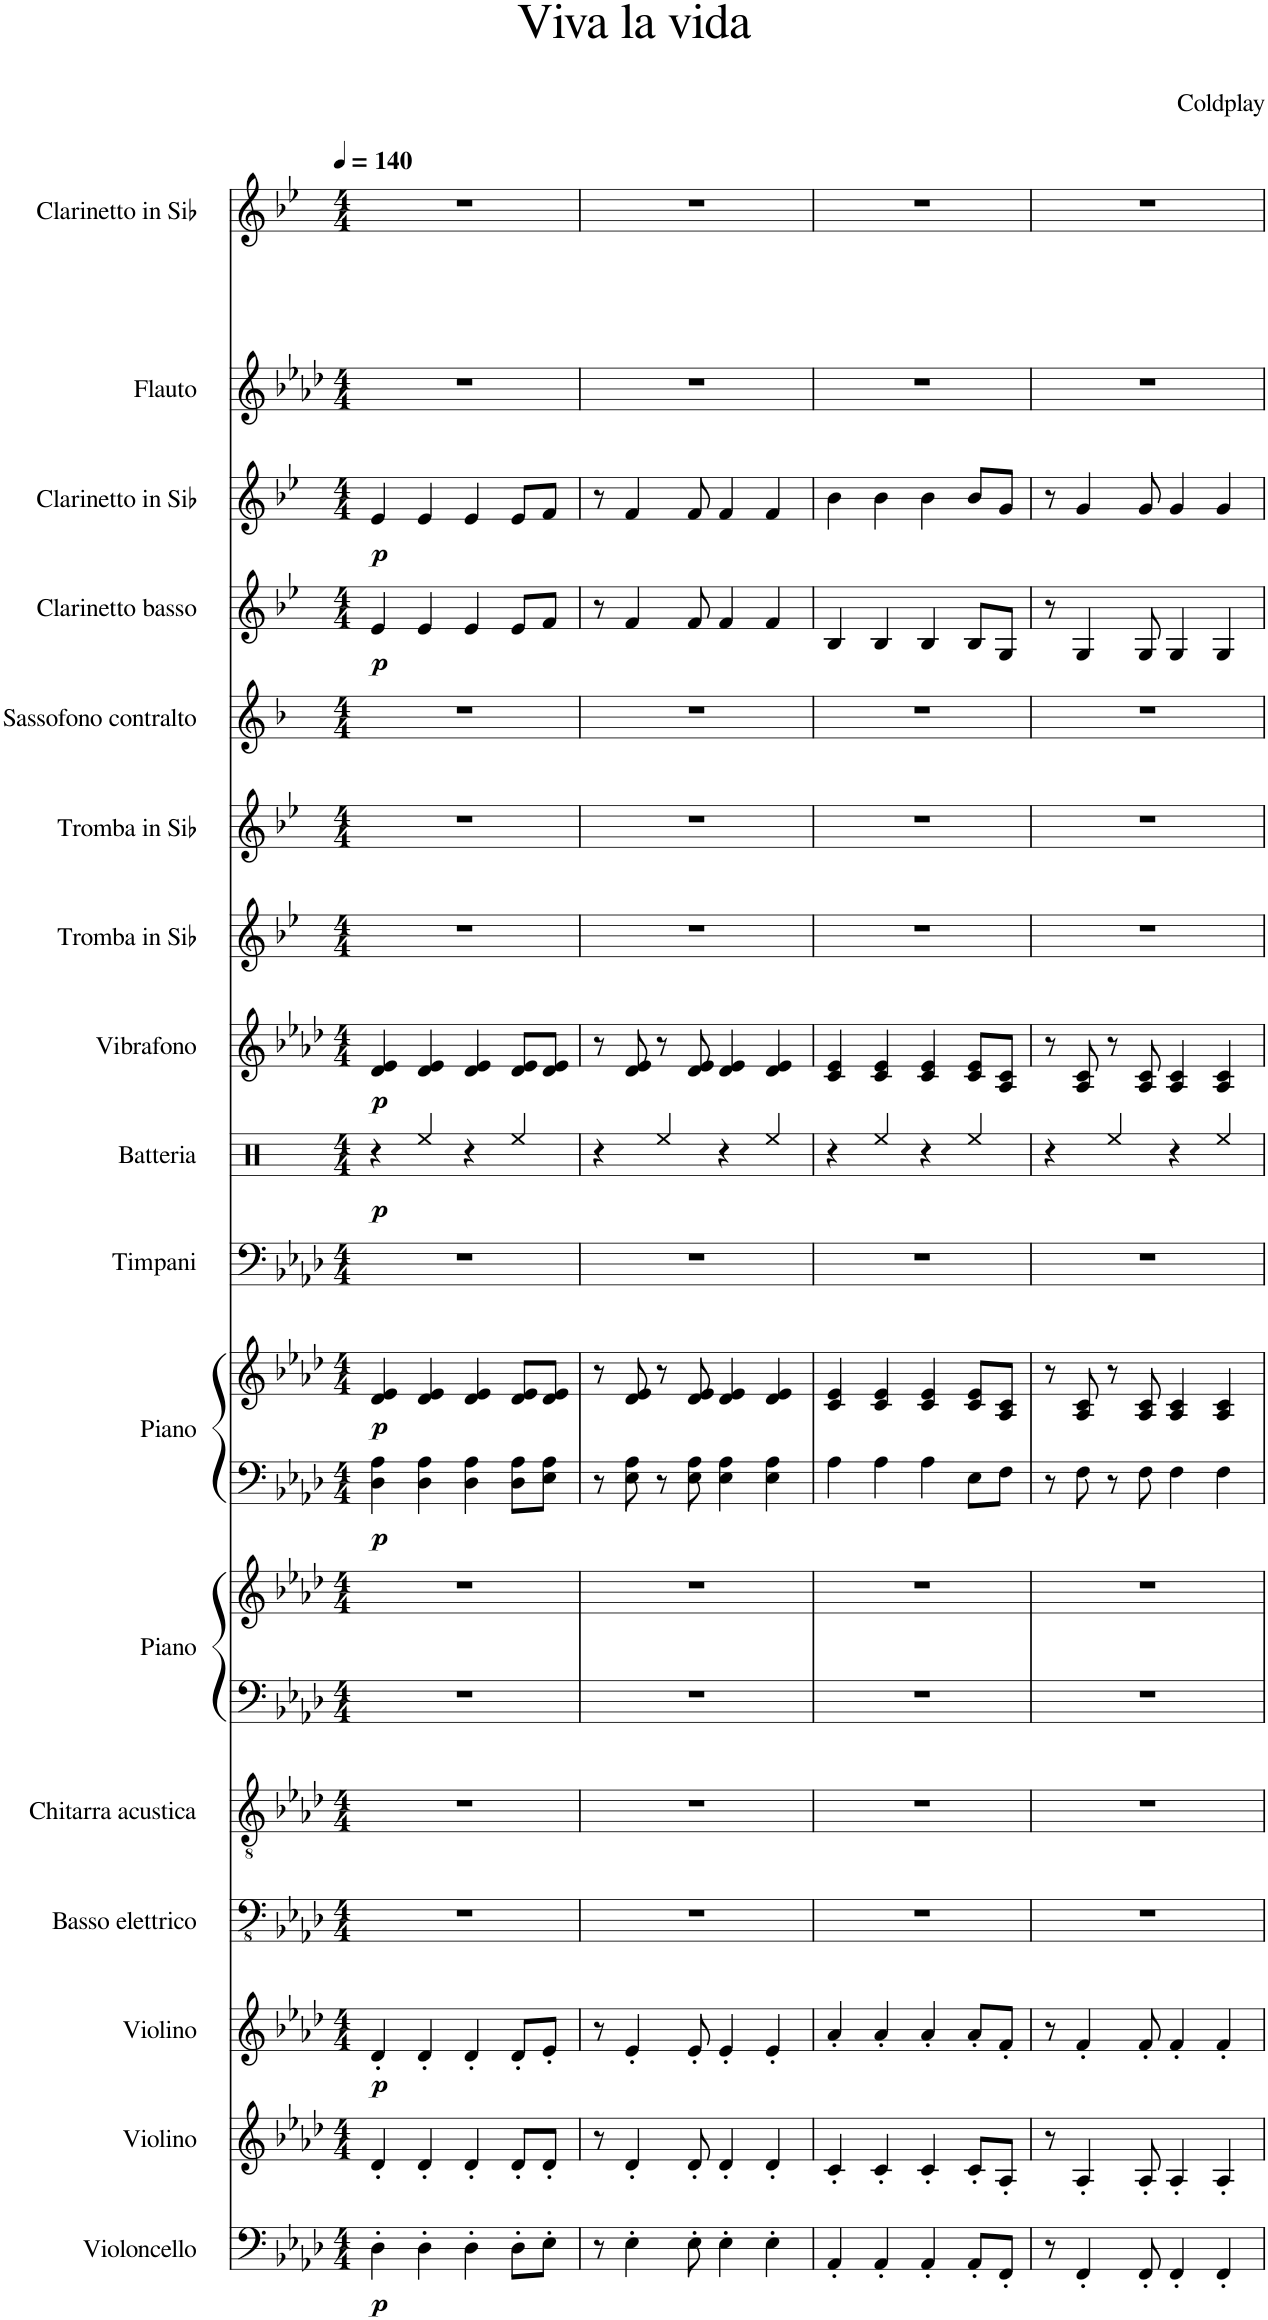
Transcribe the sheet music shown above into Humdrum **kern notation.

**kern	**dynam	**kern	**kern	**dynam	**kern	**kern	**kern	**kern	**kern	**kern	**dynam	**kern	**kern	**dynam	**kern	**dynam	**kern	**kern	**kern	**kern	**dynam	**kern	**dynam	**kern	**kern
*part17	*part17	*part16	*part15	*part15	*part14	*part13	*part12	*part12	*part11	*part11	*part11	*part10	*part9	*part9	*part8	*part8	*part7	*part6	*part5	*part4	*part4	*part3	*part3	*part2	*part1
*staff19	*staff19	*staff18	*staff17	*staff17	*staff16	*staff15	*staff14	*staff13	*staff12	*staff11	*staff11/12	*staff10	*staff9	*staff9	*staff8	*staff8	*staff7	*staff6	*staff5	*staff4	*staff4	*staff3	*staff3	*staff2	*staff1
*I"Violoncello	*	*I"Violino	*I"Violino	*	*I"Basso elettrico	*I"Chitarra acustica	*I"Piano	*	*I"Piano	*	*	*I"Timpani	*I"Batteria	*	*I"Vibrafono	*	*I"Tromba in Sib	*I"Tromba in Sib	*I"Sassofono contralto	*I"Clarinetto basso	*	*I"Clarinetto in Sib	*	*I"Flauto	*I"Clarinetto in Sib
*I'Vc.	*	*I'Vln.	*I'Vln.	*	*I'B. el.	*	*	*	*	*	*	*I'Timp.	*I'Batt.	*	*I'Vib.	*	*I'Tr. Sib	*I'Tr. Sib	*	*I'Cl. b.	*	*I'Cl. Sib	*	*I'Fl.	*I'Cl. Sib
*clefF4	*	*clefG2	*clefG2	*	*clefFv4	*clefGv2	*clefF4	*clefG2	*clefF4	*clefG2	*	*clefF4	*clefX	*	*clefG2	*	*clefG2	*clefG2	*clefG2	*clefG2	*	*clefG2	*	*clefG2	*clefG2
*	*	*	*	*	*	*	*	*	*	*	*	*	*	*	*	*	*Trd1c2	*Trd1c2	*Trd5c9	*Trd8c14	*	*Trd1c2	*	*	*Trd1c2
*k[b-e-a-d-]	*	*k[b-e-a-d-]	*k[b-e-a-d-]	*	*k[b-e-a-d-]	*k[b-e-a-d-]	*k[b-e-a-d-]	*k[b-e-a-d-]	*k[b-e-a-d-]	*k[b-e-a-d-]	*	*k[b-e-a-d-]	*k[]	*	*k[b-e-a-d-]	*	*k[b-e-]	*k[b-e-]	*k[b-]	*k[b-e-]	*	*k[b-e-]	*	*k[b-e-a-d-]	*k[b-e-]
*M4/4	*	*M4/4	*M4/4	*	*M4/4	*M4/4	*M4/4	*M4/4	*M4/4	*M4/4	*	*M4/4	*M4/4	*	*M4/4	*	*M4/4	*M4/4	*M4/4	*M4/4	*	*M4/4	*	*M4/4	*M4/4
*MM140	*	*MM140	*MM140	*	*MM140	*MM140	*MM140	*MM140	*MM140	*MM140	*	*MM140	*MM140	*	*MM140	*	*MM140	*MM140	*MM140	*MM140	*	*MM140	*	*MM140	*MM140
=1	=1	=1	=1	=1	=1	=1	=1	=1	=1	=1	=1	=1	=1	=1	=1	=1	=1	=1	=1	=1	=1	=1	=1	=1	=1
!	!LO:DY:b	!	!	!LO:DY:b	!	!	!	!	!	!	!LO:DY:b=2	!	!	!	!	!	!	!	!	!	!	!	!	!	!
!	!	!	!	!	!	!	!	!	!	!	!LO:DY:n=1:b	!	!	!LO:DY:b	!	!LO:DY:b	!	!	!	!	!LO:DY:b	!	!LO:DY:b	!	!
4D-'\	p	4d-'/	4d-'/	p	1r	1r	1r	1r	4D-\ 4A-\	4d-/ 4e-/	p p	1r	4r	p	4d-/ 4e-/	p	1r	1r	1r	4e-/	p	4e-/	p	1r	1r
4D-'\	.	4d-'/	4d-'/	.	.	.	.	.	4D-\ 4A-\	4d-/ 4e-/	.	.	4Ree/	.	4d-/ 4e-/	.	.	.	.	4e-/	.	4e-/	.	.	.
4D-'\	.	4d-'/	4d-'/	.	.	.	.	.	4D-\ 4A-\	4d-/ 4e-/	.	.	4r	.	4d-/ 4e-/	.	.	.	.	4e-/	.	4e-/	.	.	.
8D-'\L	.	8d-'/L	8d-'/L	.	.	.	.	.	8D-\ 8A-\L	8d-/ 8e-/L	.	.	4Ree/	.	8d-/ 8e-/L	.	.	.	.	8e-/L	.	8e-/L	.	.	.
8E-'\J	.	8d-'/J	8e-'/J	.	.	.	.	.	8E-\ 8A-\J	8d-/ 8e-/J	.	.	.	.	8d-/ 8e-/J	.	.	.	.	8f/J	.	8f/J	.	.	.
=2	=2	=2	=2	=2	=2	=2	=2	=2	=2	=2	=2	=2	=2	=2	=2	=2	=2	=2	=2	=2	=2	=2	=2	=2	=2
8r	.	8r	8r	.	1r	1r	1r	1r	8r	8r	.	1r	4r	.	8r	.	1r	1r	1r	8r	.	8r	.	1r	1r
4E-'\	.	4d-'/	4e-'/	.	.	.	.	.	8E-\ 8A-\	8d-/ 8e-/	.	.	.	.	8d-/ 8e-/	.	.	.	.	4f/	.	4f/	.	.	.
.	.	.	.	.	.	.	.	.	8r	8r	.	.	4Ree/	.	8r	.	.	.	.	.	.	.	.	.	.
8E-'\	.	8d-'/	8e-'/	.	.	.	.	.	8E-\ 8A-\	8d-/ 8e-/	.	.	.	.	8d-/ 8e-/	.	.	.	.	8f/	.	8f/	.	.	.
4E-'\	.	4d-'/	4e-'/	.	.	.	.	.	4E-\ 4A-\	4d-/ 4e-/	.	.	4r	.	4d-/ 4e-/	.	.	.	.	4f/	.	4f/	.	.	.
4E-'\	.	4d-'/	4e-'/	.	.	.	.	.	4E-\ 4A-\	4d-/ 4e-/	.	.	4Ree/	.	4d-/ 4e-/	.	.	.	.	4f/	.	4f/	.	.	.
=3	=3	=3	=3	=3	=3	=3	=3	=3	=3	=3	=3	=3	=3	=3	=3	=3	=3	=3	=3	=3	=3	=3	=3	=3	=3
4AA-'/	.	4c'/	4a-'/	.	1r	1r	1r	1r	4A-\	4c/ 4e-/	.	1r	4r	.	4c/ 4e-/	.	1r	1r	1r	4B-/	.	4b-\	.	1r	1r
4AA-'/	.	4c'/	4a-'/	.	.	.	.	.	4A-\	4c/ 4e-/	.	.	4Ree/	.	4c/ 4e-/	.	.	.	.	4B-/	.	4b-\	.	.	.
4AA-'/	.	4c'/	4a-'/	.	.	.	.	.	4A-\	4c/ 4e-/	.	.	4r	.	4c/ 4e-/	.	.	.	.	4B-/	.	4b-\	.	.	.
8AA-'/L	.	8c'/L	8a-'/L	.	.	.	.	.	8E-\L	8c/ 8e-/L	.	.	4Ree/	.	8c/ 8e-/L	.	.	.	.	8B-/L	.	8b-/L	.	.	.
8FF'/J	.	8A-'/J	8f'/J	.	.	.	.	.	8F\J	8A-/ 8c/J	.	.	.	.	8A-/ 8c/J	.	.	.	.	8G/J	.	8g/J	.	.	.
=4	=4	=4	=4	=4	=4	=4	=4	=4	=4	=4	=4	=4	=4	=4	=4	=4	=4	=4	=4	=4	=4	=4	=4	=4	=4
8r	.	8r	8r	.	1r	1r	1r	1r	8r	8r	.	1r	4r	.	8r	.	1r	1r	1r	8r	.	8r	.	1r	1r
4FF'/	.	4A-'/	4f'/	.	.	.	.	.	8F\	8A-/ 8c/	.	.	.	.	8A-/ 8c/	.	.	.	.	4G/	.	4g/	.	.	.
.	.	.	.	.	.	.	.	.	8r	8r	.	.	4Ree/	.	8r	.	.	.	.	.	.	.	.	.	.
8FF'/	.	8A-'/	8f'/	.	.	.	.	.	8F\	8A-/ 8c/	.	.	.	.	8A-/ 8c/	.	.	.	.	8G/	.	8g/	.	.	.
4FF'/	.	4A-'/	4f'/	.	.	.	.	.	4F\	4A-/ 4c/	.	.	4r	.	4A-/ 4c/	.	.	.	.	4G/	.	4g/	.	.	.
4FF'/	.	4A-'/	4f'/	.	.	.	.	.	4F\	4A-/ 4c/	.	.	4Ree/	.	4A-/ 4c/	.	.	.	.	4G/	.	4g/	.	.	.
=	=	=	=	=	=	=	=	=	=	=	=	=	=	=	=	=	=	=	=	=	=	=	=	=	=
*-	*-	*-	*-	*-	*-	*-	*-	*-	*-	*-	*-	*-	*-	*-	*-	*-	*-	*-	*-	*-	*-	*-	*-	*-	*-
